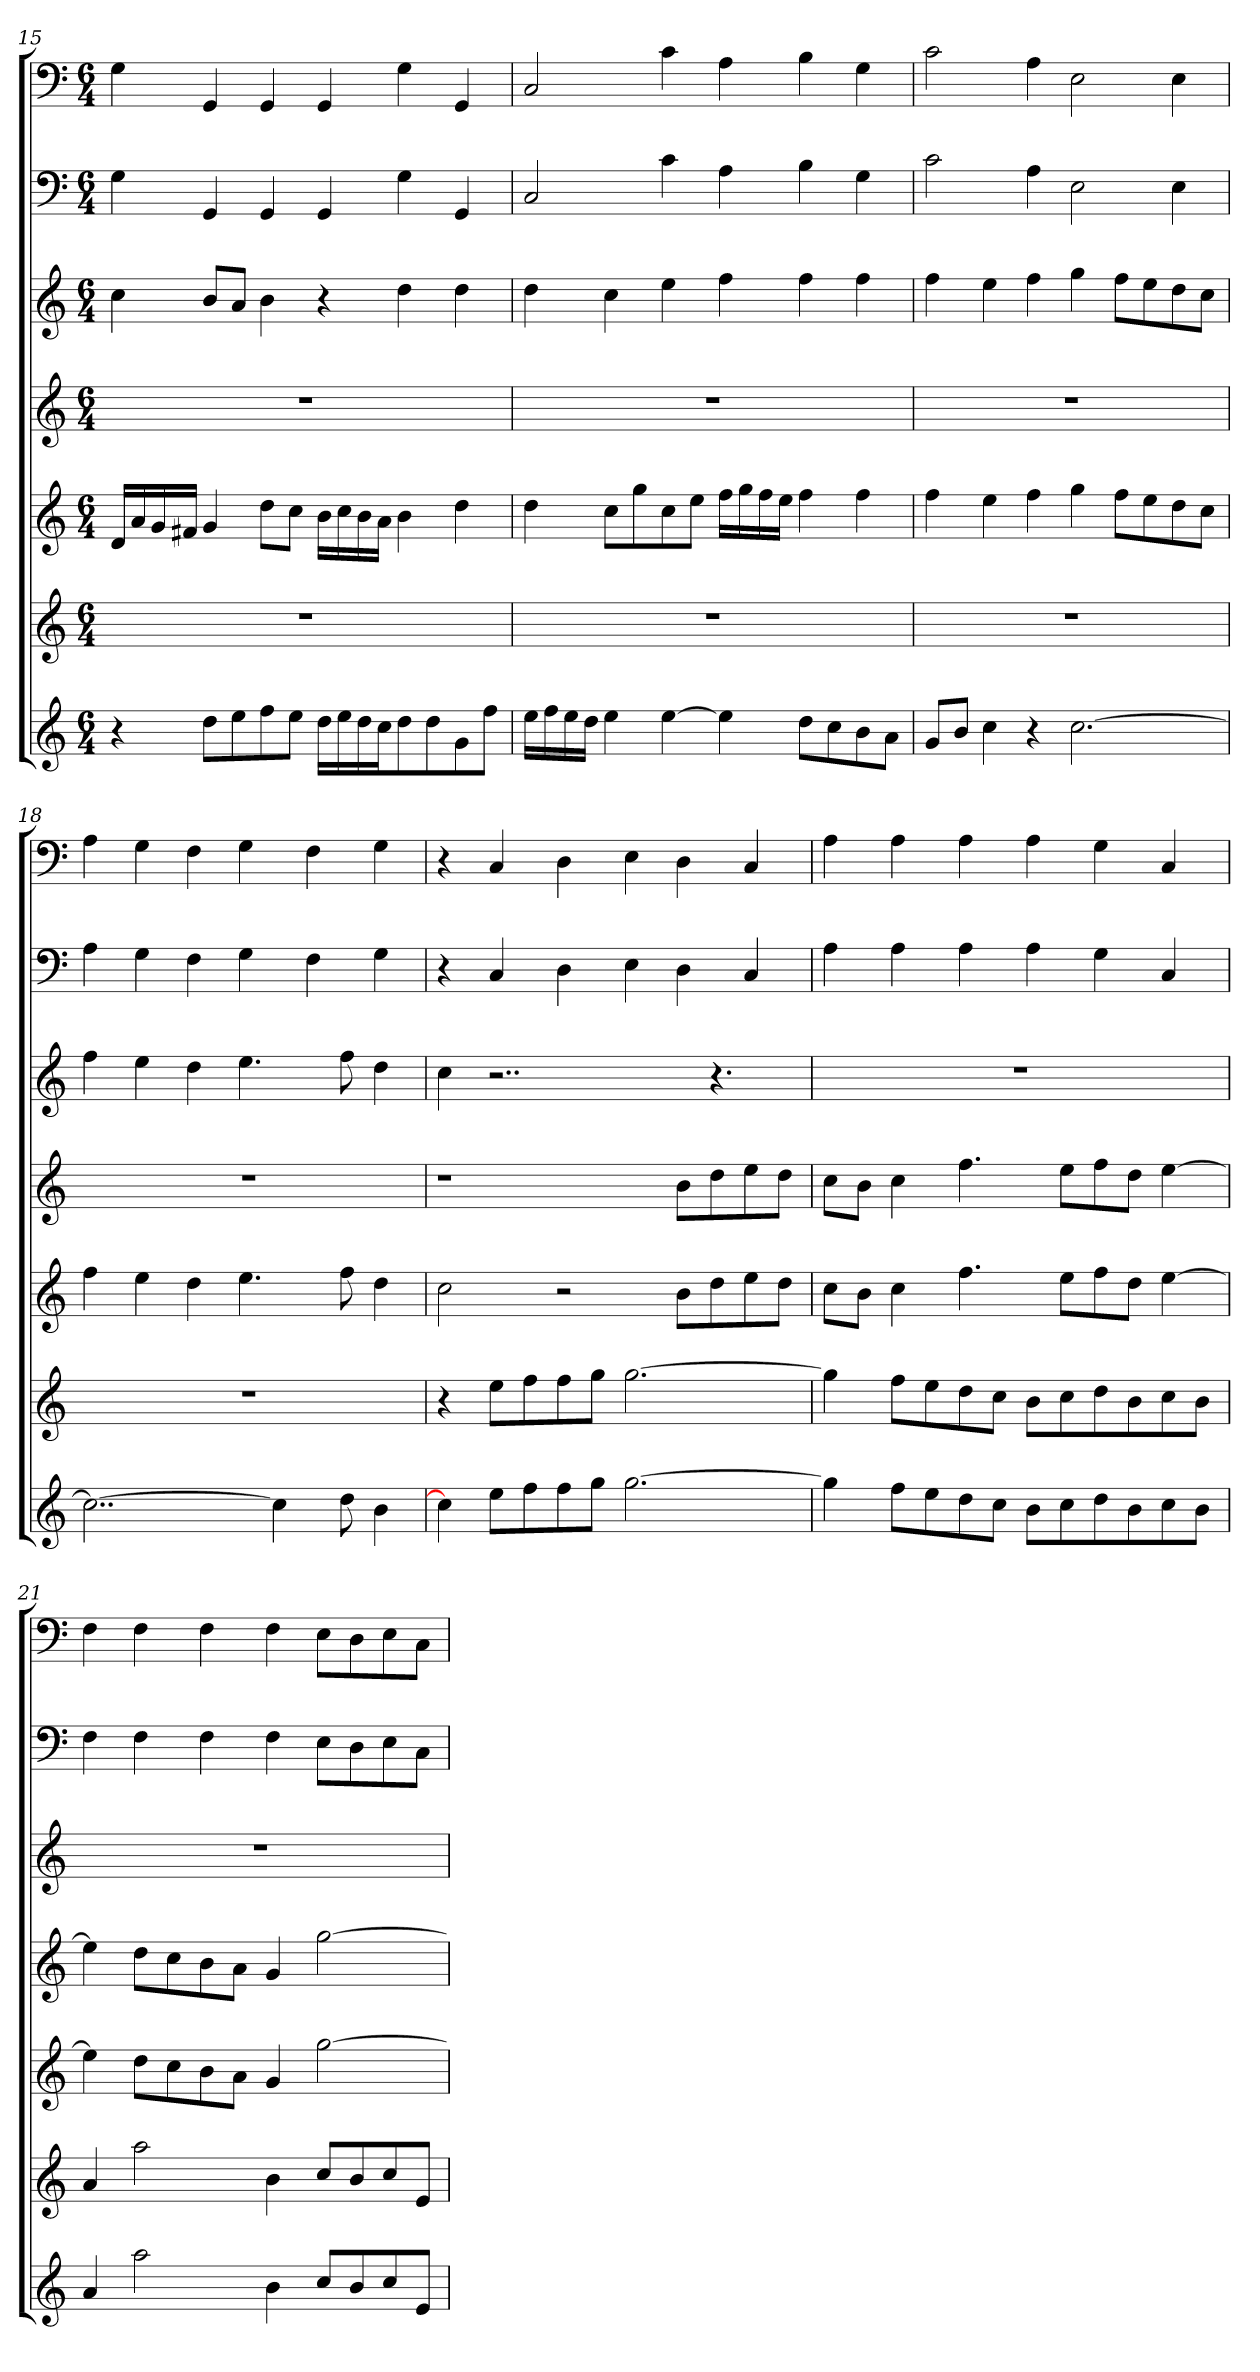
**kern	**kern	**kern	**kern	**kern	**kern	**kern
*part7	*part6	*part5	*part4	*part3	*part2	*part1
*staff7	*staff6	*staff5	*staff4	*staff3	*staff2	*staff1
*k[]	*k[]	*k[]	*k[]	*k[]	*k[]	*k[]
*a:	*a:	*a:	*a:	*a:	*a:	*a:
*M6/4	*M6/4	*M6/4	*M6/4	*M6/4	*M6/4	*M6/4
=15	=15	=15	=15	=15	=15	=15
4r	1.r	16dLL	1.r	4cc	4G	4G
.	.	16a	.	.	.	.
.	.	16g	.	.	.	.
.	.	16f#XJJ	.	.	.	.
8ddL	.	4g	.	8bL	4GG	4GG
8ee	.	.	.	8aJ	.	.
8ff	.	8ddL	.	4b	4GG	4GG
8eeJ	.	8ccJ	.	.	.	.
16ddLL	.	16bLL	.	4r	4GG	4GG
16ee	.	16cc	.	.	.	.
16dd	.	16b	.	.	.	.
16ccJ	.	16aJJ	.	.	.	.
8dd	.	4b	.	4dd	4G	4G
8dd	.	.	.	.	.	.
8g	.	4dd	.	4dd	4GG	4GG
8ffJ	.	.	.	.	.	.
=16	=16	=16	=16	=16	=16	=16
16eeLL	1.r	4dd	1.r	4dd	2C	2C
16ff	.	.	.	.	.	.
16ee	.	.	.	.	.	.
16ddJJ	.	.	.	.	.	.
4ee	.	8ccL	.	4cc	.	.
.	.	8gg	.	.	.	.
[4ee	.	8cc	.	4ee	4c	4c
.	.	8eeJ	.	.	.	.
4ee]	.	16ffLL	.	4ff	4A	4A
.	.	16gg	.	.	.	.
.	.	16ff	.	.	.	.
.	.	16eeJJ	.	.	.	.
8ddL	.	4ff	.	4ff	4B	4B
8cc	.	.	.	.	.	.
8b	.	4ff	.	4ff	4G	4G
8aJ	.	.	.	.	.	.
=17	=17	=17	=17	=17	=17	=17
8gL	1.r	4ff	1.r	4ff	2c	2c
8bJ	.	.	.	.	.	.
4cc	.	4ee	.	4ee	.	.
4r	.	4ff	.	4ff	4A	4A
[2.cc	.	4gg	.	4gg	2E	2E
.	.	8ffL	.	8ffL	.	.
.	.	8ee	.	8ee	.	.
.	.	8dd	.	8dd	4E	4E
.	.	8ccJ	.	8ccJ	.	.
=18	=18	=18	=18	=18	=18	=18
2..cc_	1.r	4ff	1.r	4ff	4A	4A
.	.	4ee	.	4ee	4G	4G
.	.	4dd	.	4dd	4F	4F
.	.	4.ee	.	4.ee	4G	4G
4cc]	.	.	.	.	.	.
.	.	.	.	.	4F	4F
8dd	.	8ff	.	8ff	.	.
4b	.	4dd	.	4dd	4G	4G
=19	=19	=19	=19	=19	=19	=19
4cc]	4r	2cc	1r	4cc	4r	4r
8eeL	8eeL	.	.	2..r	4C	4C
8ff	8ff	.	.	.	.	.
8ff	8ff	2r	.	.	4D	4D
8ggJ	8ggJ	.	.	.	.	.
[2.gg	[2.gg	.	.	.	4E	4E
.	.	8bL	8bL	.	4D	4D
.	.	8dd	8dd	4.r	.	.
.	.	8ee	8ee	.	4C	4C
.	.	8ddJ	8ddJ	.	.	.
=20	=20	=20	=20	=20	=20	=20
4gg]	4gg]	8ccL	8ccL	1.r	4A	4A
.	.	8bJ	8bJ	.	.	.
8ffL	8ffL	4cc	4cc	.	4A	4A
8ee	8ee	.	.	.	.	.
8dd	8dd	4.ff	4.ff	.	4A	4A
8ccJ	8ccJ	.	.	.	.	.
8bL	8bL	.	.	.	4A	4A
8cc	8cc	8eeL	8eeL	.	.	.
8dd	8dd	8ff	8ff	.	4G	4G
8b	8b	8ddJ	8ddJ	.	.	.
8cc	8cc	[4ee	[4ee	.	4C	4C
8bJ	8bJ	.	.	.	.	.
=21	=21	=21	=21	=21	=21	=21
4a	4a	4ee]	4ee]	1.r	4F	4F
2aa	2aa	8ddL	8ddL	.	4F	4F
.	.	8cc	8cc	.	.	.
.	.	8b	8b	.	4F	4F
.	.	8aJ	8aJ	.	.	.
4b	4b	4g	4g	.	4F	4F
8ccL	8ccL	[2gg	[2gg	.	8EL	8EL
8b	8b	.	.	.	8D	8D
8cc	8cc	.	.	.	8E	8E
8eJ	8eJ	.	.	.	8CJ	8CJ
=	=	=	=	=	=	=
*-	*-	*-	*-	*-	*-	*-
